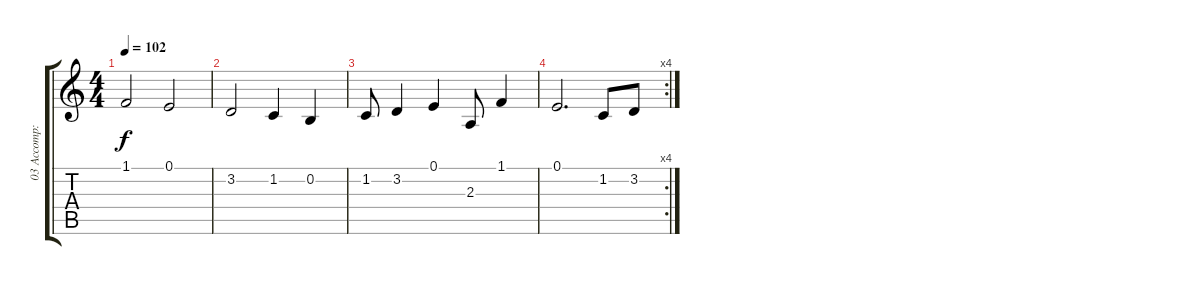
\track ("03 Accomp:Strings" "03 Accomp:") {instrument tremolostrings}
\staff {score tabs}
\tuning (E4 B3 G3 D3 A2 E2) {hide}
\ts (4 4)
\tempo 102
\clef g2
\ks c
1.1.2{dy f} 0.1.2 |
3.2.2 1.2.4 0.2.4 |
1.2.8 3.2.4 0.1.4 2.3.8 1.1.4 |
\rc 4
0.1.2{d} 1.2.8 3.2.8
